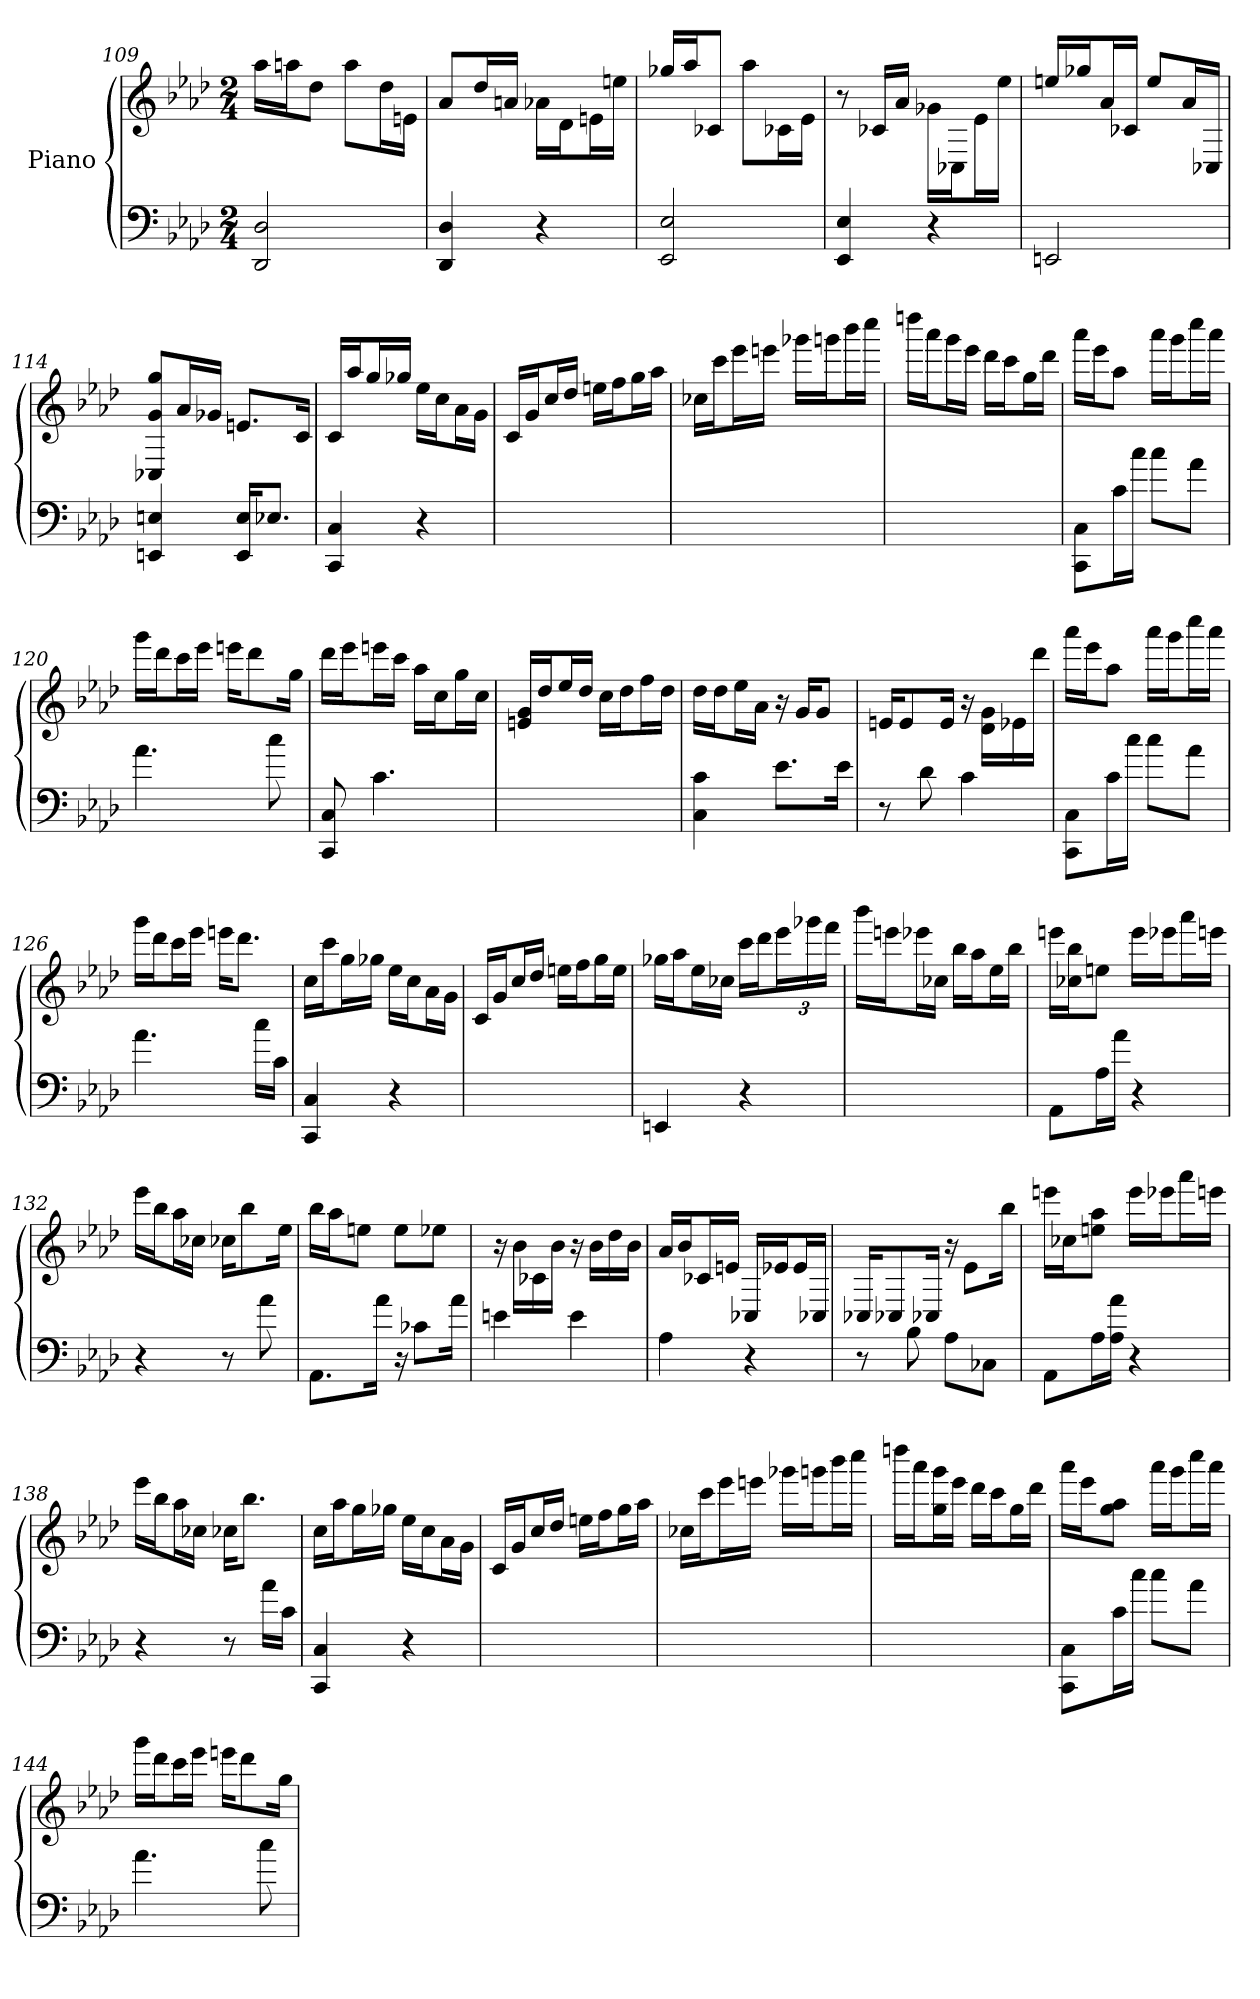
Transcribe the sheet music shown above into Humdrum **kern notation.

**kern	**kern
*part1	*part1
*staff2	*staff1
*I"Piano	*
*clefF4	*clefG2
*k[b-e-a-d-]	*k[b-e-a-d-]
*A-:	*A-:
*M2/4	*M2/4
=109	=109
2DD- 2D-	16aa-\LL
.	16aa\J
.	8dd-\J
.	8aa\L
.	16dd-\L
.	16e\JJ
=110	=110
4D- 4DD-	8a-/L
.	16dd-/L
.	16a/JJ
4r	16a-\LL
.	16d-\J
.	16e\L
.	16ee\JJ
=111	=111
2EE- 2E-	16gg-X/LL
.	16aa-/J
.	8c-X/J
.	8aa-\L
.	16c-X\L
.	16e-\JJ
=112	=112
4EE- 4E-	8r
.	16c-X/LL
.	16a-/JJ
4r	16g-X\LL
.	16C-X\J
.	16e-\L
.	16ee-\JJ
=113	=113
2EE	16ee/LL
.	16gg-X/J
.	16a-/L
.	16c-X/JJ
.	8ee/L
.	16a-/L
.	16C-X/JJ
=114	=114
4EE 4E	8C-X/ 8g/ 8gg/L
.	16a-/L
.	16g-X/JJ
16EE/ 16E/KL	8.e/L
8.E-/J	.
.	16c/Jk
=115	=115
4CC 4C	16c/LL
.	16aa-/J
.	16gg/L
.	16gg-X/JJ
4r	16ee-\LL
.	16cc\J
.	16a-\L
.	16g\JJ
=116	=116
2ryy	16c/LL
.	16g/J
.	16cc/L
.	16dd-/JJ
.	16ee\LL
.	16ff\J
.	16gg\L
.	16aa-\JJ
=117	=117
2ryy	16cc-X\LL
.	16ccc\J
.	16eee-\L
.	16eee\JJ
.	16ggg-X\LL
.	16ggg\J
.	16bbb-\L
.	16cccc\JJ
=118	=118
2ryy	16dddd\LL
.	16aaa-\J
.	16ggg\L
.	16eee-\JJ
.	16ddd-\LL
.	16ccc\J
.	16gg\L
.	16ddd-\JJ
=119	=119
8CC\ 8C\L	16aaa-\LL
.	16eee-\J
16c\L	8aa-\J
16cc\JJ	.
8cc\L	16aaa-\LL
.	16ggg\J
8a-\J	16cccc\L
.	16aaa-\JJ
=120	=120
4.a-	16ggg\LL
.	16ddd-\J
.	16ccc\L
.	16eee-\JJ
.	16eee\KL
.	8ddd-\
8cc	.
.	16gg\Jk
=121	=121
8CC 8C	16ddd-\LL
.	16eee-\J
4.c	16eee\L
.	16ccc\JJ
.	16aa-\LL
.	16cc\J
.	16gg\L
.	16cc\JJ
=122	=122
2ryy	16e/ 16g/LL
.	16dd-/J
.	16ee-/L
.	16dd-/JJ
.	16cc\LL
.	16dd-\J
.	16ff\L
.	16dd-\JJ
=123	=123
4C 4c	16dd-\LL
.	16dd-\J
.	16ee-\L
.	16a-\JJ
8.e-\L	16r
.	16g/KL
.	8g/J
16e-\Jk	.
=124	=124
8r	16e/KL
.	8e/
8d-	.
.	16e/Jk
4c	16r
.	16d-\ 16g\LL
.	16e-\
.	16ddd-\JJ
=125	=125
8C\ 8CC\L	16aaa-\LL
.	16eee-\J
16c\L	8aa-\J
16cc\JJ	.
8cc\L	16aaa-\LL
.	16ggg\J
8a-\J	16cccc\L
.	16aaa-\JJ
=126	=126
4.a-	16ggg\LL
.	16ddd-\J
.	16ccc\L
.	16eee-\JJ
.	16eee\KL
.	8.ddd-\J
16cc\LL	.
16c\JJ	.
=127	=127
4CC 4C	16cc\LL
.	16ccc\J
.	16gg\L
.	16gg-X\JJ
4r	16ee-\LL
.	16cc\J
.	16a-\L
.	16g\JJ
=128	=128
2ryy	16c/LL
.	16g/J
.	16cc/L
.	16dd-/JJ
.	16ee\LL
.	16ff\J
.	16gg\L
.	16ee\JJ
=129	=129
4EE	16gg-X\LL
.	16aa-\J
.	16ee-\L
.	16cc-X\JJ
4r	16ccc\LL
.	16ddd-\J
.	24eee-\L
.	24ggg-X\
.	24fff\JJ
=130	=130
2ryy	16bbb-\LL
.	16eee\J
.	16eee-\L
.	16cc-X\JJ
.	16bb-\LL
.	16aa-\J
.	16ee-\L
.	16bb-\JJ
=131	=131
8AA-\L	16eee\LL
.	16bb-\ 16cc-X\J
16A-\L	8ee\J
16a-\JJ	.
4r	16eee\LL
.	16eee-\J
.	16aaa-\L
.	16eee\JJ
=132	=132
4r	16eee-\LL
.	16bb-\J
.	16aa-\L
.	16cc-X\JJ
8r	16cc-X\KL
.	8bb-\
8a-	.
.	16ee-\Jk
=133	=133
8.AA-\L	16bb-\LL
.	16aa-\J
.	8ee\J
16a-\Jk	.
16r	8ee\L
8c-X\L	.
.	8ee-\J
16a-\Jk	.
=134	=134
4e	16r
.	16b-\LL
.	16c-X\
.	16b-\JJ
4e	16r
.	16b-\LL
.	16dd-\
.	16b-\JJ
=135	=135
4A-	16a-/LL
.	16b-/J
.	16c-X/L
.	16e/JJ
4r	16C-X/LL
.	16e-/J
.	16e-/L
.	16C-X/JJ
=136	=136
8r	16C-X/KL
.	8C-X/
8B-	.
.	16C-X/Jk
8A-\L	16r
.	8e-\L
8C-X\J	.
.	16bb-\Jk
=137	=137
8AA-\L	16eee\LL
.	16cc-X\J
16A-\L	8ee\ 8aa-\J
16A-\ 16a-\JJ	.
4r	16eee\LL
.	16eee-\J
.	16aaa-\L
.	16eee\JJ
=138	=138
4r	16eee-\LL
.	16bb-\J
.	16aa-\L
.	16cc-X\JJ
8r	16cc-X\KL
.	8.bb-\J
16a-\LL	.
16c\JJ	.
=139	=139
4CC 4C	16cc\LL
.	16aa-\J
.	16gg\L
.	16gg-X\JJ
4r	16ee-\LL
.	16cc\J
.	16a-\L
.	16g\JJ
=140	=140
2ryy	16c/LL
.	16g/J
.	16cc/L
.	16dd-/JJ
.	16ee\LL
.	16ff\J
.	16gg\L
.	16aa-\JJ
=141	=141
2ryy	16cc-X\LL
.	16ccc\J
.	16eee-\L
.	16eee\JJ
.	16ggg-X\LL
.	16ggg\J
.	16bbb-\L
.	16cccc\JJ
=142	=142
2ryy	16dddd\LL
.	16aaa-\J
.	16gg\ 16ggg\L
.	16eee-\JJ
.	16ddd-\LL
.	16ccc\J
.	16gg\L
.	16ddd-\JJ
=143	=143
8CC\ 8C\L	16aaa-\LL
.	16eee-\J
16c\L	8gg\ 8aa-\J
16cc\JJ	.
8cc\L	16aaa-\LL
.	16ggg\J
8a-\J	16cccc\L
.	16aaa-\JJ
=144	=144
4.a-	16ggg\LL
.	16ddd-\J
.	16ccc\L
.	16eee-\JJ
.	16eee\KL
.	8ddd-\
8cc	.
.	16gg\Jk
=	=
*-	*-
